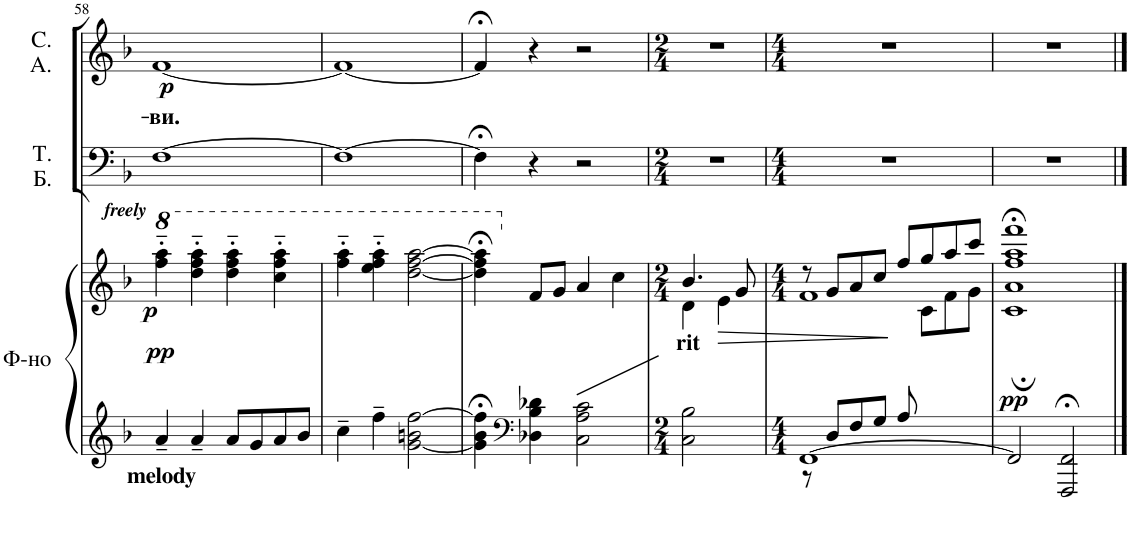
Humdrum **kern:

**kern	**text	**kern	**text	**dynam	**kern	**kern	**text	**text	**dynam
*part3	*part3	*part3	*part3	*part3	*part2	*part1	*part1	*part1	*part1
*staff4	*staff4	*staff3	*staff3	*staff3/4	*staff2	*staff1	*staff1	*staff1	*staff1
*I"Ф-но	*	*	*	*	*I"Т. Б.	*I"С. А.	*	*	*
!!LO:PB:g=z
*clefG2	*	*clefG2	*	*	*clefF4	*clefG2	*	*	*
*k[b-]	*	*k[b-]	*	*	*k[b-]	*k[b-]	*	*	*
*M4/4	*	*M4/4	*	*	*M4/4	*M4/4	*	*	*
=58	=58	=58	=58	=58	=58	=58	=58	=58	=58
!	!LO:LY:b	!	!	!	!	!	!	!	!
*	*	*8va	*	*	*	*	*	*	*
!	!	!LO:TX:a:Bi:t=freely	!	!	!	!	!	!	!
!	!	!	!	!LO:DY:b	!	!	!	!LO:LY:b	!
!	!	!	!	!LO:DY:n=1:b	!	!	!	!	!LO:DY:b
4a~/	melody	4fff\'~ 4aaa\'~	.	p pp	[1F	[1f	.	-ви.	p
4a~/	.	4ddd\'~ 4fff\'~ 4aaa\'~	.	.	.	.	.	.	.
8a/L	.	4ddd\'~ 4fff\'~ 4aaa\'~	.	.	.	.	.	.	.
8g/	.	.	.	.	.	.	.	.	.
8a/	.	4ccc\'~ 4fff\'~ 4aaa\'~	.	.	.	.	.	.	.
8b-/J	.	.	.	.	.	.	.	.	.
=59	=59	=59	=59	=59	=59	=59	=59	=59	=59
4cc~\	.	4fff\'~ 4aaa\'~	.	.	1F_	1f_	.	.	.
4ff~\	.	4eee\'~ 4fff\'~ 4aaa\'~	.	.	.	.	.	.	.
[2g\ 2bn\ [2ff\	.	[2ddd\ [2fff\ [2aaa\	.	.	.	.	.	.	.
=60	=60	=60	=60	=60	=60	=60	=60	=60	=60
4g\];< 4b-\;< 4ff\];<	.	4ddd\];< 4fff\];< 4aaa\];<	.	.	4F;<\]	4f;</]	.	.	.
*clefF4	*	*	*	*	*	*	*	*	*
*	*	*X8va	*	*	*	*	*	*	*
4D-X\ 4B-\ 4d-X\	.	8f/L	.	.	4r	4r	.	.	.
.	.	8g/J	.	.	.	.	.	.	.
2C\ 2A\ 2c\	.	4a/	.	.	2r	2r	.	.	.
.	.	4cc\	.	.	.	.	.	.	.
=61	=61	=61	=61	=61	=61	=61	=61	=61	=61
*M2/4	*	*M2/4	*	*	*M2/4	*M2/4	*	*	*
*	*	*^	*	*	*	*	*	*	*
!	!	!	!	!LO:LY:b	!	!	!	!	!	!
2C\ 2B-\	.	4.b-/	4d\	rit	.	2r	2r	.	.	.
!	!	!	!	!	!LO:HP:b	!	!	!	!	!
.	.	.	4e\	.	>	.	.	.	.	.
.	.	8g/	.	.	.	.	.	.	.	.
*	*	*v	*v	*	*	*	*	*	*	*
=62	=62	=62	=62	=62	=62	=62	=62	=62	=62
*M4/4	*	*M4/4	*	*	*M4/4	*M4/4	*	*	*
*^	*	*^	*	*	*	*	*	*	*
*	*	*	*	*^	*	*	*	*	*	*	*
[1FF	8r	.	8r	1f	8ryy	.	.	1r	1r	.	.	.
*	*	*	*	*v	*v	*	*	*	*	*	*	*
.	8D/L	.	8g/L	.	.	.	.	.	.	.	.
.	8F/	.	8a/	.	.	.	.	.	.	.	.
.	8G/J	.	8cc/J	.	.	.	.	.	.	.	.
.	8A/	.	8ff/L	.	.	]	.	.	.	.	.
*	*	*	*	*^	*	*	*	*	*	*	*
.	4.ryy	.	8gg/	.	8c\L	.	.	.	.	.	.	.
.	.	.	8aa/	.	8f\	.	.	.	.	.	.	.
.	.	.	8ccc/J	.	8g\J	.	.	.	.	.	.	.
*v	*v	*	*	*	*	*	*	*	*	*	*	*
=63	=63	=63	=63	=63	=63	=63	=63	=63	=63	=63	=63
!	!	!	!	!	!	!LO:DY:b	!	!	!	!	!
*	*	*	*v	*v	*	*	*	*	*	*	*
2FF/]	.	1c;< 1ff;< 1aa;< 1fff;<	1a;	.	pp	1r	1r	.	.	.
2FFF/;< 2FF/;<	.	.	.	.	.	.	.	.	.	.
*	*	*v	*v	*	*	*	*	*	*	*
==	==	==	==	==	==	==	==	==	==
*-	*-	*-	*-	*-	*-	*-	*-	*-	*-
